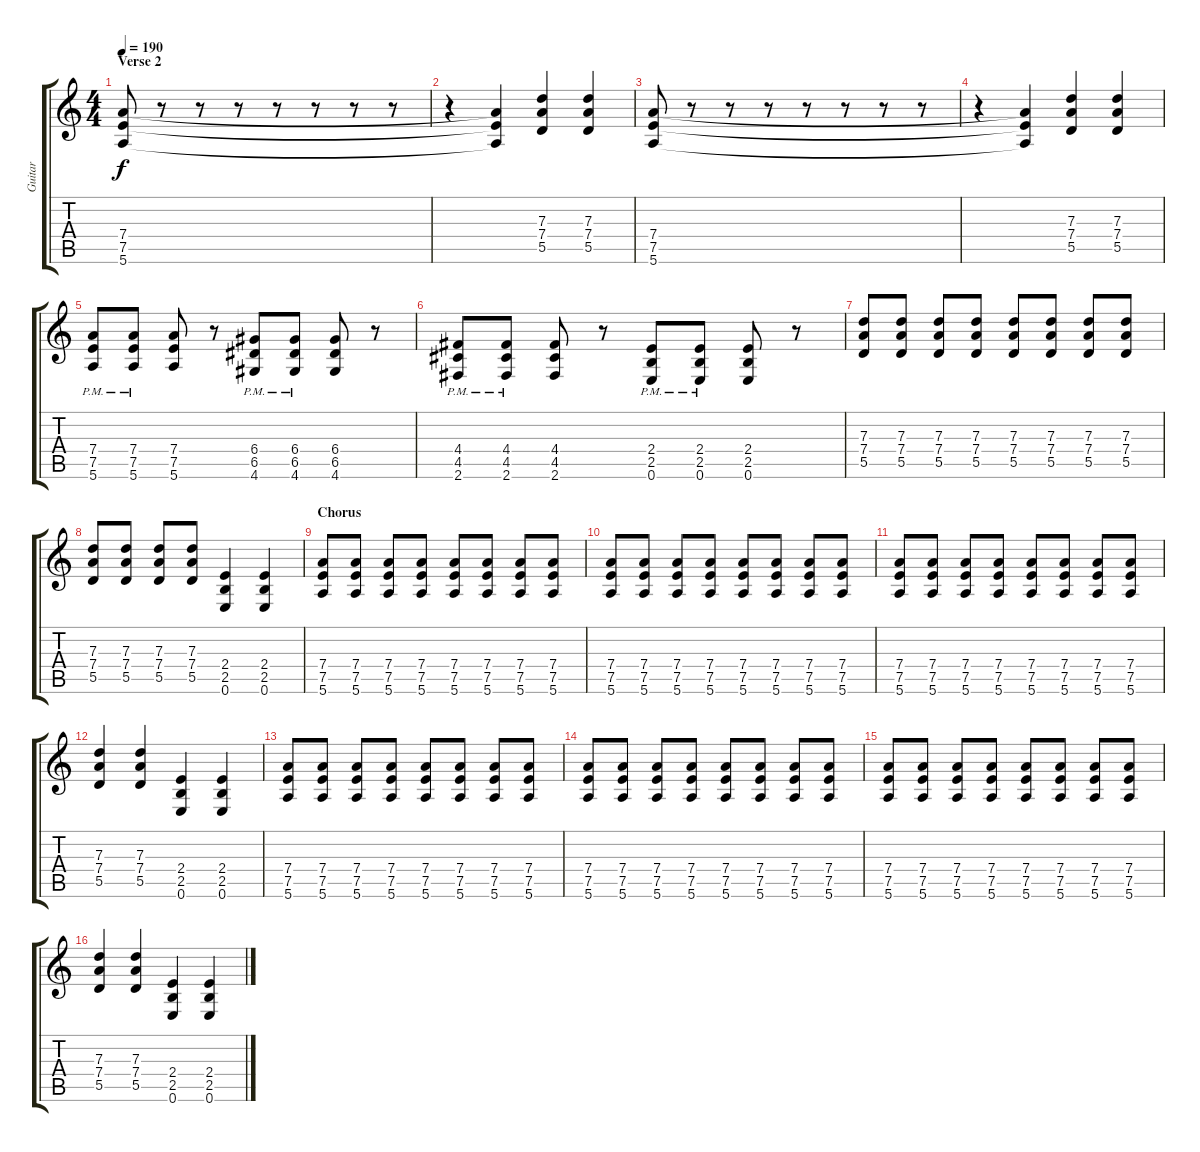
\track ("Guitar" "Guitar") {instrument distortionguitar}
\staff {score tabs}
\tuning (E4 B3 G3 D3 A2 E2) {hide}
\ts (4 4)
\section ("" "Verse 2")
\tempo 190
\clef g2
\ks c
(7.4 7.5 5.6).8{dy f} r.8 r.8 r.8 r.8 r.8 r.8 r.8 |
r.4 (7.4{t} 7.5{t} 5.6{t}).4 (7.3 7.4 5.5).4 (7.3 7.4 5.5).4 |
(7.4 7.5 5.6).8 r.8 r.8 r.8 r.8 r.8 r.8 r.8 |
r.4 (7.4{t} 7.5{t} 5.6{t}).4 (7.3 7.4 5.5).4 (7.3 7.4 5.5).4 |
(7.4{pm} 7.5{pm} 5.6{pm}).8 (7.4{pm} 7.5{pm} 5.6{pm}).8 (7.4 7.5 5.6).8 r.8 (6.4{pm} 6.5{pm} 4.6{pm}).8 (6.4{pm} 6.5{pm} 4.6{pm}).8 (6.4 6.5 4.6).8 r.8 |
(4.4{pm} 4.5{pm} 2.6{pm}).8 (4.4{pm} 4.5{pm} 2.6{pm}).8 (4.4 4.5 2.6).8 r.8 (2.4{pm} 2.5{pm} 0.6{pm}).8 (2.4{pm} 2.5{pm} 0.6{pm}).8 (2.4 2.5 0.6).8 r.8 |
(7.3 7.4 5.5).8 (7.3 7.4 5.5).8 (7.3 7.4 5.5).8 (7.3 7.4 5.5).8 (7.3 7.4 5.5).8 (7.3 7.4 5.5).8 (7.3 7.4 5.5).8 (7.3 7.4 5.5).8 |
(7.3 7.4 5.5).8 (7.3 7.4 5.5).8 (7.3 7.4 5.5).8 (7.3 7.4 5.5).8 (2.4 2.5 0.6).4 (2.4 2.5 0.6).4 |
\section ("" "Chorus")
(7.4 7.5 5.6).8 (7.4 7.5 5.6).8 (7.4 7.5 5.6).8 (7.4 7.5 5.6).8 (7.4 7.5 5.6).8 (7.4 7.5 5.6).8 (7.4 7.5 5.6).8 (7.4 7.5 5.6).8 |
(7.4 7.5 5.6).8 (7.4 7.5 5.6).8 (7.4 7.5 5.6).8 (7.4 7.5 5.6).8 (7.4 7.5 5.6).8 (7.4 7.5 5.6).8 (7.4 7.5 5.6).8 (7.4 7.5 5.6).8 |
(7.4 7.5 5.6).8 (7.4 7.5 5.6).8 (7.4 7.5 5.6).8 (7.4 7.5 5.6).8 (7.4 7.5 5.6).8 (7.4 7.5 5.6).8 (7.4 7.5 5.6).8 (7.4 7.5 5.6).8 |
(7.3 7.4 5.5).4 (7.3 7.4 5.5).4 (2.4 2.5 0.6).4 (2.4 2.5 0.6).4 |
(7.4 7.5 5.6).8 (7.4 7.5 5.6).8 (7.4 7.5 5.6).8 (7.4 7.5 5.6).8 (7.4 7.5 5.6).8 (7.4 7.5 5.6).8 (7.4 7.5 5.6).8 (7.4 7.5 5.6).8 |
(7.4 7.5 5.6).8 (7.4 7.5 5.6).8 (7.4 7.5 5.6).8 (7.4 7.5 5.6).8 (7.4 7.5 5.6).8 (7.4 7.5 5.6).8 (7.4 7.5 5.6).8 (7.4 7.5 5.6).8 |
(7.4 7.5 5.6).8 (7.4 7.5 5.6).8 (7.4 7.5 5.6).8 (7.4 7.5 5.6).8 (7.4 7.5 5.6).8 (7.4 7.5 5.6).8 (7.4 7.5 5.6).8 (7.4 7.5 5.6).8 |
(7.3 7.4 5.5).4 (7.3 7.4 5.5).4 (2.4 2.5 0.6).4 (2.4 2.5 0.6).4
